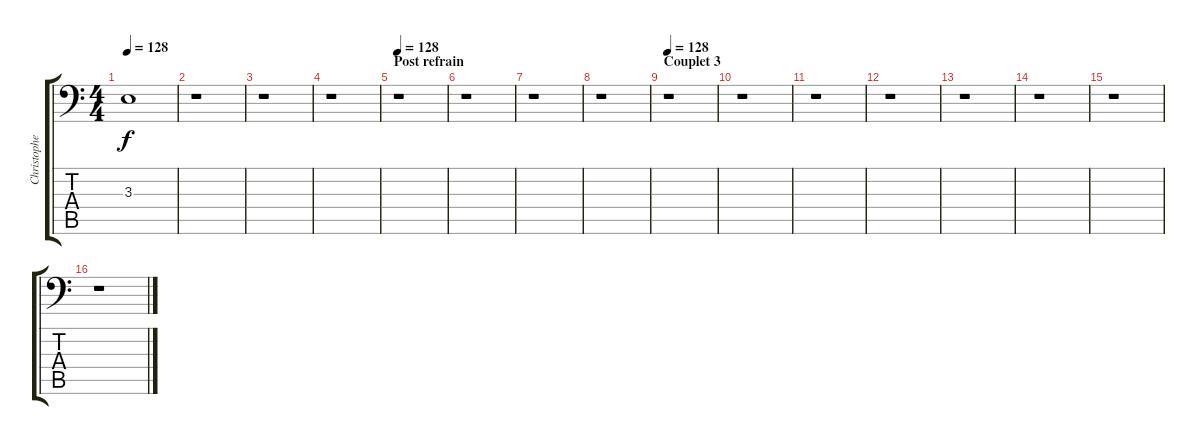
\track ("Christophe DELOBE - Chant" "Christophe") {instrument cello}
\staff {score tabs}
\tuning (Bb3 F3 Db3 Ab2 Eb2 Bb1) {hide}
\ts (4 4)
\tempo 128
\clef f4
\ks c
3.3{t}.1{dy f} |
r.1 |
r.1 |
r.1 |
\section ("" "Post refrain")
\tempo 128
r.1 |
r.1 |
r.1 |
r.1 |
\section ("" "Couplet 3")
\tempo 128
r.1 |
r.1 |
r.1 |
r.1 |
r.1 |
r.1 |
r.1 |
r.1
